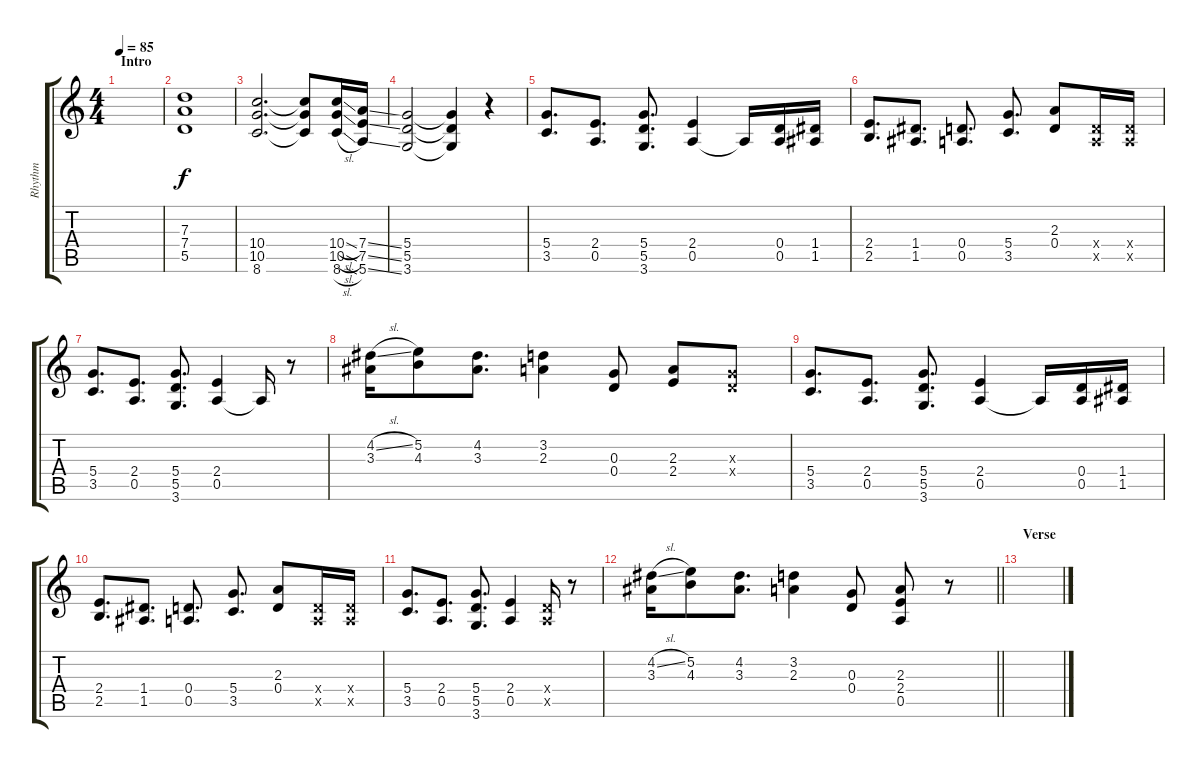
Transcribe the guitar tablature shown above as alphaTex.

\track ("Rhythm" "Rhythm") {instrument distortionguitar}
\staff {score tabs}
\tuning (E4 B3 G3 D3 A2 E2) {hide}
\ts (4 4)
\section ("" "Intro")
\tempo 85
\clef g2
\ks c
|
(7.3 7.4 5.5).1 |
(10.4 10.5 8.6).2{d} (10.4{t} 10.5{t} 8.6{t}).8 (10.4{sl} 10.5{sl} 8.6{sl}).16 (7.4{ss} 7.5{ss} 5.6{ss}).16 |
(5.4 5.5 3.6).2 (5.4{t} 5.5{t} 3.6{t}).4 r.4 |
(5.4 3.5).8{d} (2.4 0.5).8{d} (5.4 5.5 3.6).8{d} (2.4 0.5).4 0.5{t}.16 (0.4 0.5).16 (1.4 1.5).16 |
(2.4 2.5).8{d} (1.4 1.5).8{d} (0.4 0.5).8{d} (5.4 3.5).8{d} (2.3 0.4).8 (0.4{x} 0.5{x}).16 (0.4{x} 0.5{x}).16 |
(5.4 3.5).8{d} (2.4 0.5).8{d} (5.4 5.5 3.6).8{d} (2.4 0.5).4 0.5{t}.16 r.8 |
(4.2{sl} 3.3).16 (5.2 4.3).8 (4.2 3.3).8{d} (3.2 2.3).4 (0.3 0.4).8 (2.3 2.4).8 (0.3{x} 0.4{x}).8 |
(5.4 3.5).8{d} (2.4 0.5).8{d} (5.4 5.5 3.6).8{d} (2.4 0.5).4 0.5{t}.16 (0.4 0.5).16 (1.4 1.5).16 |
(2.4 2.5).8{d} (1.4 1.5).8{d} (0.4 0.5).8{d} (5.4 3.5).8{d} (2.3 0.4).8 (0.4{x} 0.5{x}).16 (0.4{x} 0.5{x}).16 |
(5.4 3.5).8{d} (2.4 0.5).8{d} (5.4 5.5 3.6).8{d} (2.4 0.5).4 (0.4{x} 0.5{x}).16 r.8 |
\barLineRight lightlight
(4.2{sl} 3.3).16 (5.2 4.3).8 (4.2 3.3).8{d} (3.2 2.3).4 (0.3 0.4).8 (2.3 2.4 0.5).8 r.8 |
\section ("" "Verse")
